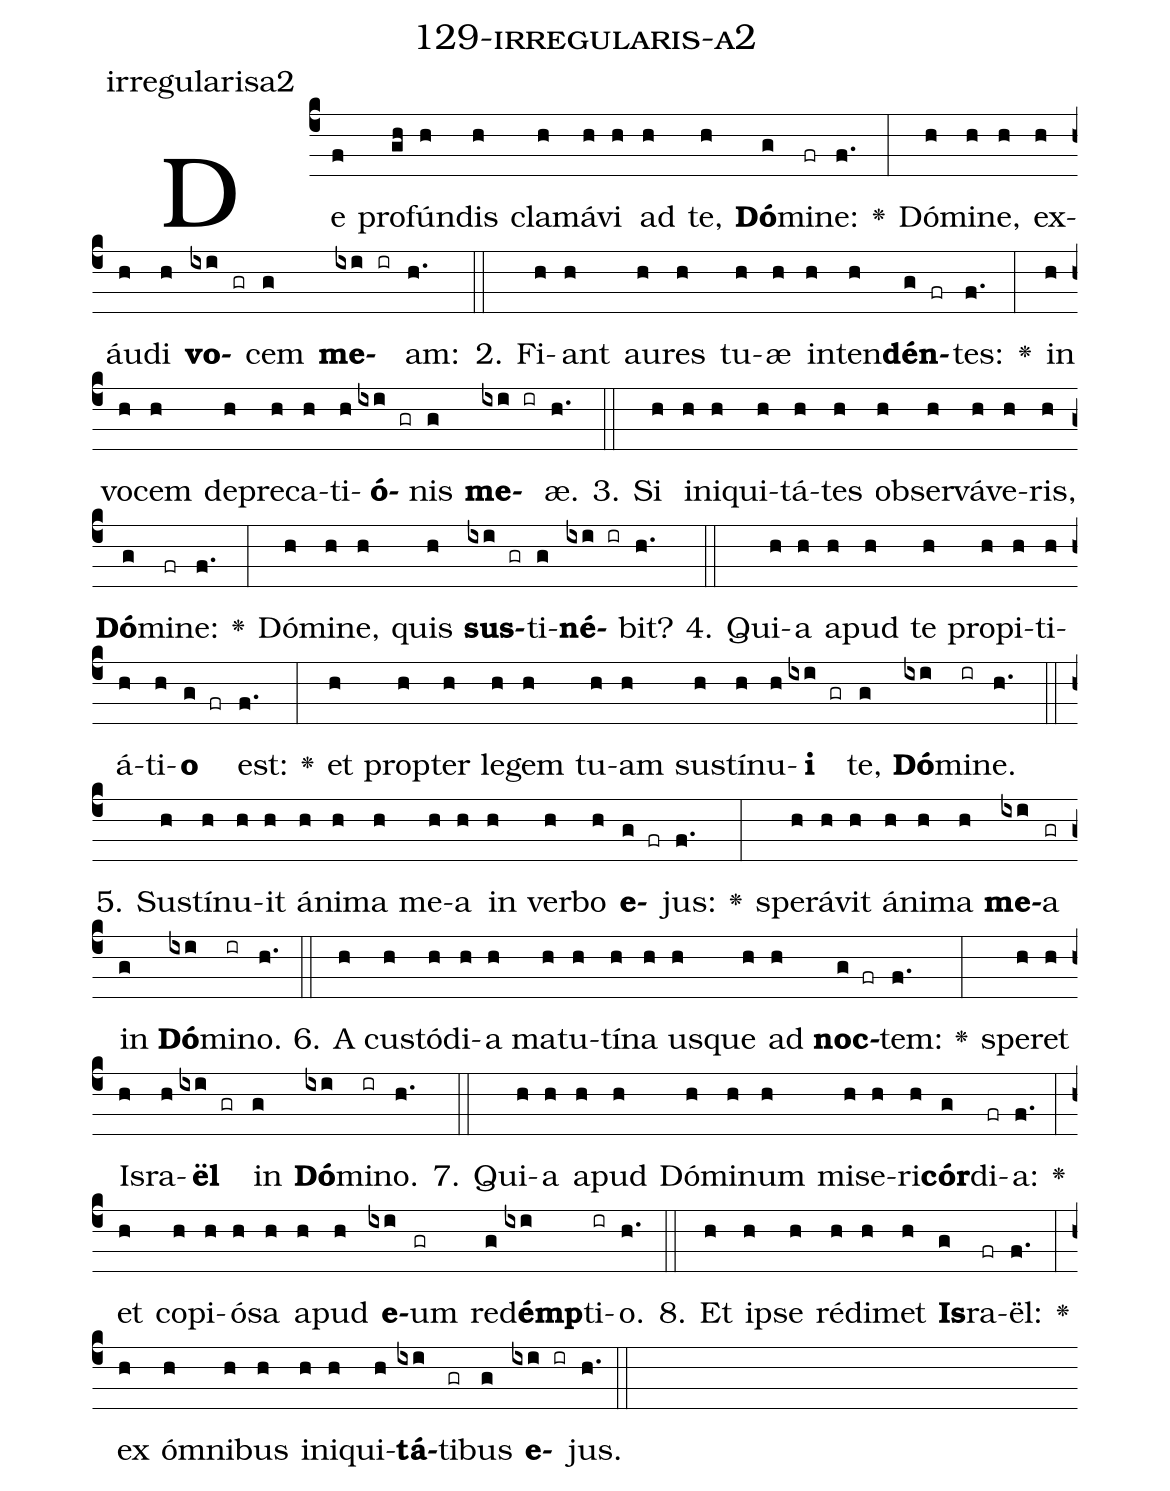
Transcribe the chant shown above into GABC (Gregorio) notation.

name: 129-irregularis-a2;
annotation: irregularisa2;
%%
(c4)De(f) pro(gh)fún(h)dis(h) cla(h)má(h)vi(h) ad(h) te,(h) <b>Dó</b>(g)mi(fr)ne:(f.) <v>\greheightstar</v>(:) Dó(h)mi(h)ne,(h) ex(h)áu(h)di(h) <b>vo</b>(ixi gr)cem(g) <b>me</b>(ixi ir)am:(h.) (::)
2. Fi(h)ant(h) au(h)res(h) tu(h)æ(h) in(h)ten(h)<b>dén</b>(g fr)tes:(f.) <v>\greheightstar</v>(:) in(h) vo(h)cem(h) de(h)pre(h)ca(h)ti(h)<b>ó</b>(ixi gr)nis(g) <b>me</b>(ixi ir)æ.(h.) (::)
3. Si(h) in(h)i(h)qui(h)tá(h)tes(h) ob(h)ser(h)vá(h)ve(h)ris,(h) <b>Dó</b>(g)mi(fr)ne:(f.) <v>\greheightstar</v>(:) Dó(h)mi(h)ne,(h) quis(h) <b>sus</b>(ixi gr)ti(g)<b>né</b>(ixi ir)bit?(h.) (::)
4. Qui(h)a(h) a(h)pud(h) te(h) pro(h)pi(h)ti(h)á(h)ti(h)<b>o</b>(g fr) est:(f.) <v>\greheightstar</v>(:) et(h) prop(h)ter(h) le(h)gem(h) tu(h)am(h) sus(h)tí(h)nu(h)<b>i</b>(ixi gr) te,(g) <b>Dó</b>(ixi)mi(ir)ne.(h.) (::)
5. Sus(h)tí(h)nu(h)it(h) á(h)ni(h)ma(h) me(h)a(h) in(h) ver(h)bo(h) <b>e</b>(g fr)jus:(f.) <v>\greheightstar</v>(:) spe(h)rá(h)vit(h) á(h)ni(h)ma(h) <b>me</b>(ixi)a(gr) in(g) <b>Dó</b>(ixi)mi(ir)no.(h.) (::)
6. A(h) cus(h)tó(h)di(h)a(h) ma(h)tu(h)tí(h)na(h) us(h)que(h) ad(h) <b>noc</b>(g fr)tem:(f.) <v>\greheightstar</v>(:) spe(h)ret(h) Is(h)ra(h)<b>ël</b>(ixi gr) in(g) <b>Dó</b>(ixi)mi(ir)no.(h.) (::)
7. Qui(h)a(h) a(h)pud(h) Dó(h)mi(h)num(h) mi(h)se(h)ri(h)<b>cór</b>(g)di(fr)a:(f.) <v>\greheightstar</v>(:) et(h) co(h)pi(h)ó(h)sa(h) a(h)pud(h) <b>e</b>(ixi)um(gr) red(g)<b>émp</b>(ixi)ti(ir)o.(h.) (::)
8. Et(h) ip(h)se(h) réd(h)i(h)met(h) <b>Is</b>(g)ra(fr)ël:(f.) <v>\greheightstar</v>(:) ex(h) óm(h)ni(h)bus(h) in(h)i(h)qui(h)<b>tá</b>(ixi)ti(gr)bus(g) <b>e</b>(ixi ir)jus.(h.) (::)
